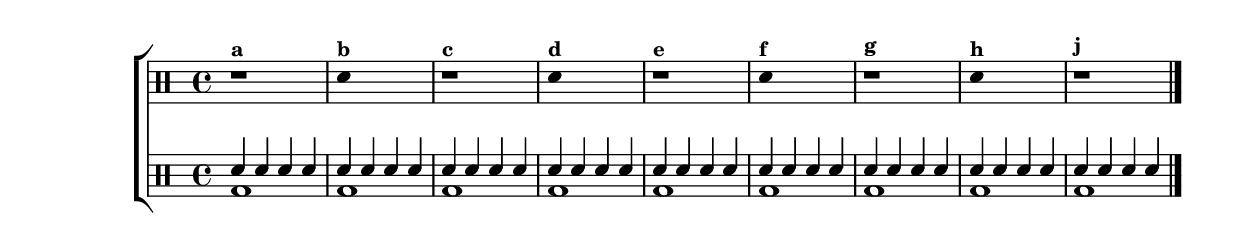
\version "2.16.0"

%\header {title = "improvisando com uma nota"}


\new ChoirStaff <<

  \drummode <<

    \drums {
%%((
%{
%%))
      \set Staff.instrumentName = \markup {"Percussão"}
      \set Staff.shortInstrumentName = "Perc"
%%((
%}
%%))
      \override Staff.TimeSignature #'style = #'()
      \time 4/4
      

      \override Stem #'transparent = ##t

      r1^\markup {\small \bold {"a"}}

      sn4^\markup {\small \bold {"b"}} s2. 

      r1^\markup {\small \bold {"c"}}

      sn4^\markup {\small \bold {"d"}} s2.

      r1^\markup {\small \bold {"e"}} 

      sn4^\markup {\small \bold {"f"}} s2.

      r1^\markup {\small \bold {"g"}}
      
      sn4^\markup {\small \bold {"h"}} s2.

      r1^\markup {\small \bold {"j"}}

      \revert NoteHead #'style

      \bar "|."



    }

    \drums {

      \override Staff.TimeSignature #'style = #'()
      \time 4/4 

      \context DrumVoice = "1" { }
      \context DrumVoice = "2" {  }

      << 
        { sn4 sn sn sn sn4 sn sn sn sn4 sn sn sn sn4 sn sn sn sn4 sn
          sn sn sn4 sn sn sn sn4 sn sn sn sn4 sn sn sn sn4 sn sn sn }
        \\
        { bd1 bd1 bd1 bd1 bd1 bd1 bd1 bd1 bd1 }
      >>

      \bar "|."

    }

  >>

>>
